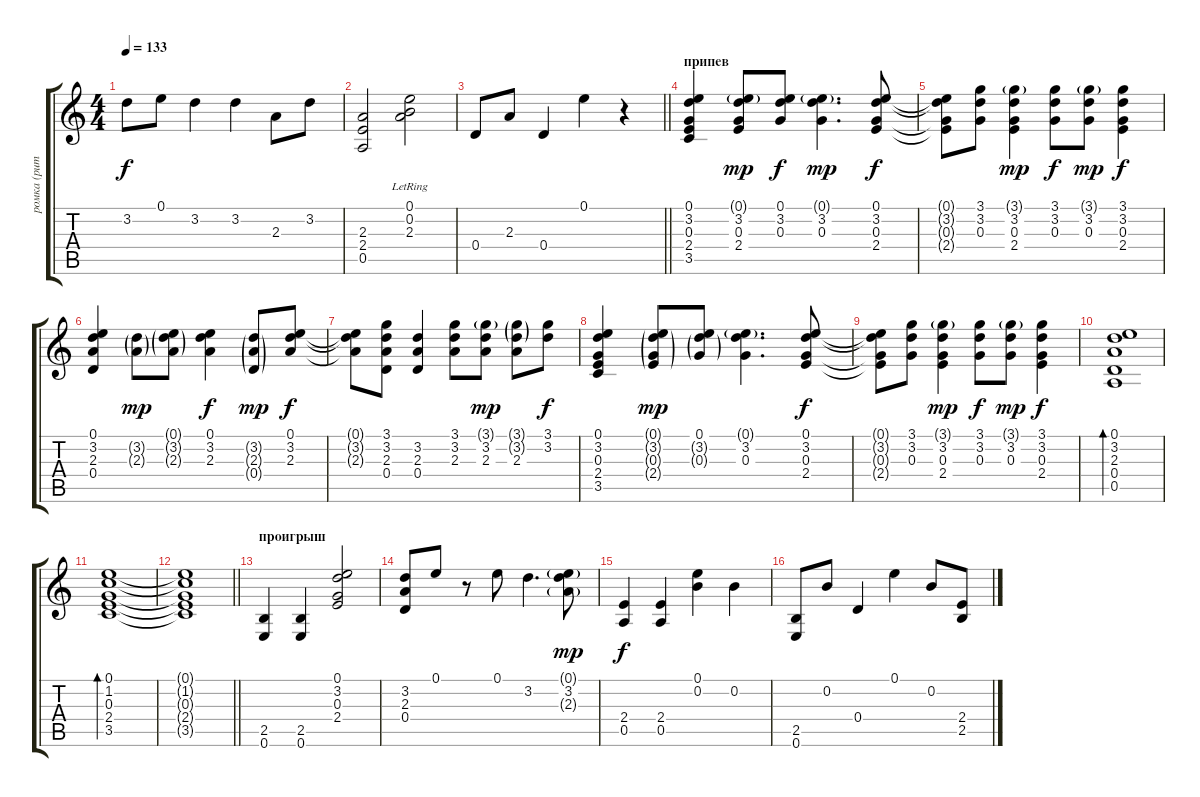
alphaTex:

\track ("ромка (ритм)" "ромка (рит") {instrument electricguitarclean}
\staff {score tabs}
\tuning (E4 B3 G3 D3 A2 E2) {hide}
\ts (4 4)
\tempo 133
\clef g2
\ks c
3.2.8{dy f} 0.1.8 3.2.4 3.2.4 2.3.8 3.2.8 |
(2.3 2.4 0.5).2 (0.1{lr} 0.2 2.3).2 |
\barLineRight lightlight
0.4.8 2.3.8 0.4.4 0.1.4 r.4 |
\section ("" "припев")
(0.1 3.2 0.3 2.4 3.5).4 (0.1{g} 3.2 0.3 2.4).8{dy mp} (0.1 3.2 0.3).8{dy f} (0.1{g} 3.2 0.3).4{d dy mp} (0.1 3.2 0.3 2.4).8{dy f} |
(0.1{t} 3.2{t} 0.3{t} 2.4{t}).8 (3.1 3.2 0.3).8 (3.1{g} 3.2 0.3 2.4).4{dy mp} (3.1 3.2 0.3).8{dy f} (3.1{g} 3.2 0.3).8{dy mp} (3.1 3.2 0.3 2.4).4{dy f} |
(0.1 3.2 2.3 0.4).4 (3.2{g} 2.3{g}).8{dy mp} (0.1{g} 3.2{g} 2.3{g}).8 (0.1 3.2 2.3).4{dy f} (3.2{g} 2.3{g} 0.4{g}).8{dy mp} (0.1 3.2 2.3).8{dy f} |
(0.1{t} 3.2{t} 2.3{t}).8 (3.1 3.2 2.3 0.4).8 (3.2 2.3 0.4).4 (3.1 3.2 2.3).8 (3.1{g} 3.2 2.3).8{dy mp} (3.1{g} 3.2{g} 2.3).8 (3.1 3.2).8{dy f} |
(0.1 3.2 0.3 2.4 3.5).4 (0.1{g} 3.2{g} 0.3{g} 2.4{g}).8{dy mp} (0.1 3.2{g} 0.3{g}).8 (0.1{g} 3.2 0.3).4{d} (0.1 3.2 0.3 2.4).8{dy f} |
(0.1{t} 3.2{t} 0.3{t} 2.4{t}).8 (3.1 3.2 0.3).8 (3.1{g} 3.2 0.3 2.4).4{dy mp} (3.1 3.2 0.3).8{dy f} (3.1{g} 3.2 0.3).8{dy mp} (3.1 3.2 0.3 2.4).4{dy f} |
(0.1 3.2 2.3 0.4 0.5).1{bd 60} |
(0.1 1.2 0.3 2.4 3.5).1{bd 240} |
\barLineRight lightlight
(0.1{t} 1.2{t} 0.3{t} 2.4{t} 3.5{t}).1 |
\section ("" "проигрыш")
(2.5 0.6).4 (2.5 0.6).4 (0.1 3.2 0.3 2.4).2 |
(3.2 2.3 0.4).8 0.1.8 r.8 0.1.8 3.2.4{d} (0.1{g} 3.2 2.3{g}).8{dy mp} |
(2.4 0.5).4{dy f} (2.4 0.5).4 (0.1 0.2).4 0.2.4 |
(2.5 0.6).8 0.2.8 0.4.4 0.1.4 0.2.8 (2.4 2.5).8
